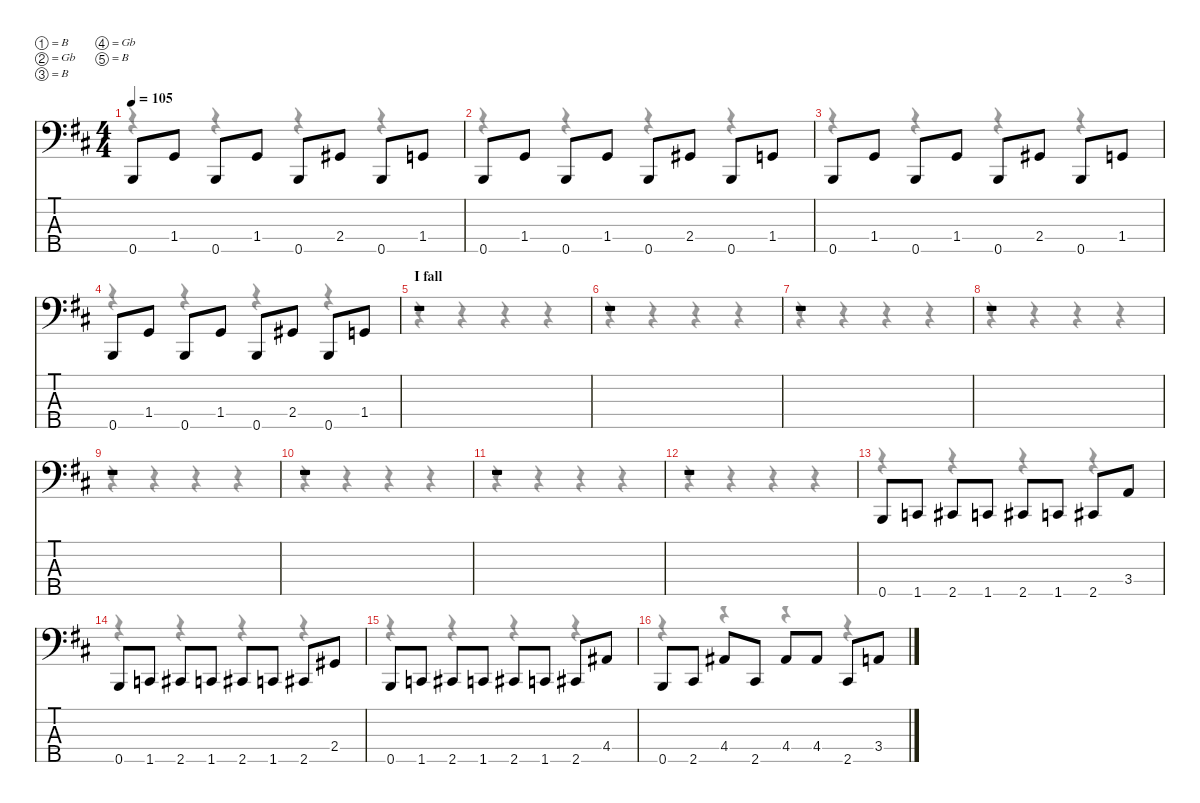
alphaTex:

\defaultSystemsLayout 4
\hideDynamics
\bracketExtendMode nobrackets
\singleTrackTrackNamePolicy hidden
\multiTrackTrackNamePolicy hidden
\firstSystemTrackNameMode fullname
\firstSystemTrackNameOrientation horizontal
\otherSystemsTrackNameOrientation horizontal
\track ("Bass" "el.bs.") {instrument electricbassfinger}
\staff {score tabs}
\tuning (B2 Gb2 B1 Gb1 B0)
\voice
\ts (4 4)
\tempo 105
\clef f4
\ks bminor
0.5{acc forcenatural}.8{dy f beam Up} 1.4{acc forcenatural}.8{beam Up} 0.5{acc forcenatural}.8{beam Up} 1.4{acc forcenatural}.8{beam Up} 0.5{acc forcenatural}.8{beam Up} 2.4{acc #}.8{beam Up} 0.5{acc forcenatural}.8{beam Up} 1.4{acc forcenatural}.8{beam Up} |
0.5{acc forcenatural}.8{beam Up} 1.4{acc forcenatural}.8{beam Up} 0.5{acc forcenatural}.8{beam Up} 1.4{acc forcenatural}.8{beam Up} 0.5{acc forcenatural}.8{beam Up} 2.4{acc #}.8{beam Up} 0.5{acc forcenatural}.8{beam Up} 1.4{acc forcenatural}.8{beam Up} |
0.5{acc forcenatural}.8{beam Up} 1.4{acc forcenatural}.8{beam Up} 0.5{acc forcenatural}.8{beam Up} 1.4{acc forcenatural}.8{beam Up} 0.5{acc forcenatural}.8{beam Up} 2.4{acc #}.8{beam Up} 0.5{acc forcenatural}.8{beam Up} 1.4{acc forcenatural}.8{beam Up} |
0.5{acc forcenatural}.8{beam Up} 1.4{acc forcenatural}.8{beam Up} 0.5{acc forcenatural}.8{beam Up} 1.4{acc forcenatural}.8{beam Up} 0.5{acc forcenatural}.8{beam Up} 2.4{acc #}.8{beam Up} 0.5{acc forcenatural}.8{beam Up} 1.4{acc forcenatural}.8{beam Up} |
\section ("" "I fall")
r.1{beam Up} |
r.1{beam Up} |
r.1{beam Up} |
r.1{beam Up} |
r.1{beam Up} |
r.1{beam Up} |
r.1{beam Up} |
r.1{beam Up} |
0.5{acc forcenatural}.8{dy mp beam Up} 1.5{acc forcenatural}.8{beam Up} 2.5{acc #}.8{beam Up} 1.5{acc forcenatural}.8{beam Up} 2.5{acc #}.8{beam Up} 1.5{acc forcenatural}.8{beam Up} 2.5{acc #}.8{beam Up} 3.4{acc forcenatural}.8{beam Up} |
0.5{acc forcenatural}.8{beam Up} 1.5{acc forcenatural}.8{beam Up} 2.5{acc #}.8{beam Up} 1.5{acc forcenatural}.8{beam Up} 2.5{acc #}.8{beam Up} 1.5{acc forcenatural}.8{beam Up} 2.5{acc #}.8{beam Up} 2.4{acc #}.8{beam Up} |
0.5{acc forcenatural}.8{beam Up} 1.5{acc forcenatural}.8{beam Up} 2.5{acc #}.8{beam Up} 1.5{acc forcenatural}.8{beam Up} 2.5{acc #}.8{beam Up} 1.5{acc forcenatural}.8{beam Up} 2.5{acc #}.8{beam Up} 4.4{acc #}.8{beam Up} |
0.5{acc forcenatural}.8{beam Up} 2.5{acc #}.8{beam Up} 4.4{acc #}.8{beam Up} 2.5{acc #}.8{beam Up} 4.4{acc #}.8{beam Up} 4.4{acc #}.8{beam Up} 2.5{acc #}.8{beam Up} 3.4{acc forcenatural}.8{beam Up}
\voice
\clef f4
\ottava regular
\simile none
\ks bminor
r.4{dy mf beam Down} r.4{beam Down} r.4{beam Down} r.4{beam Down} |
r.4{beam Down} r.4{beam Down} r.4{beam Down} r.4{beam Down} |
r.4{beam Down} r.4{beam Down} r.4{beam Down} r.4{beam Down} |
r.4{beam Down} r.4{beam Down} r.4{beam Down} r.4{beam Down} |
r.4{beam Down} r.4{beam Down} r.4{beam Down} r.4{beam Down} |
r.4{beam Down} r.4{beam Down} r.4{beam Down} r.4{beam Down} |
r.4{beam Down} r.4{beam Down} r.4{beam Down} r.4{beam Down} |
r.4{beam Down} r.4{beam Down} r.4{beam Down} r.4{beam Down} |
r.4{beam Down} r.4{beam Down} r.4{beam Down} r.4{beam Down} |
r.4{beam Down} r.4{beam Down} r.4{beam Down} r.4{beam Down} |
r.4{beam Down} r.4{beam Down} r.4{beam Down} r.4{beam Down} |
r.4{beam Down} r.4{beam Down} r.4{beam Down} r.4{beam Down} |
r.4{beam Down} r.4{beam Down} r.4{beam Down} r.4{beam Down} |
r.4{beam Down} r.4{beam Down} r.4{beam Down} r.4{beam Down} |
r.4{beam Down} r.4{beam Down} r.4{beam Down} r.4{beam Down} |
r.4{beam Down} r.4{beam Down} r.4{beam Down} r.4{beam Down}
